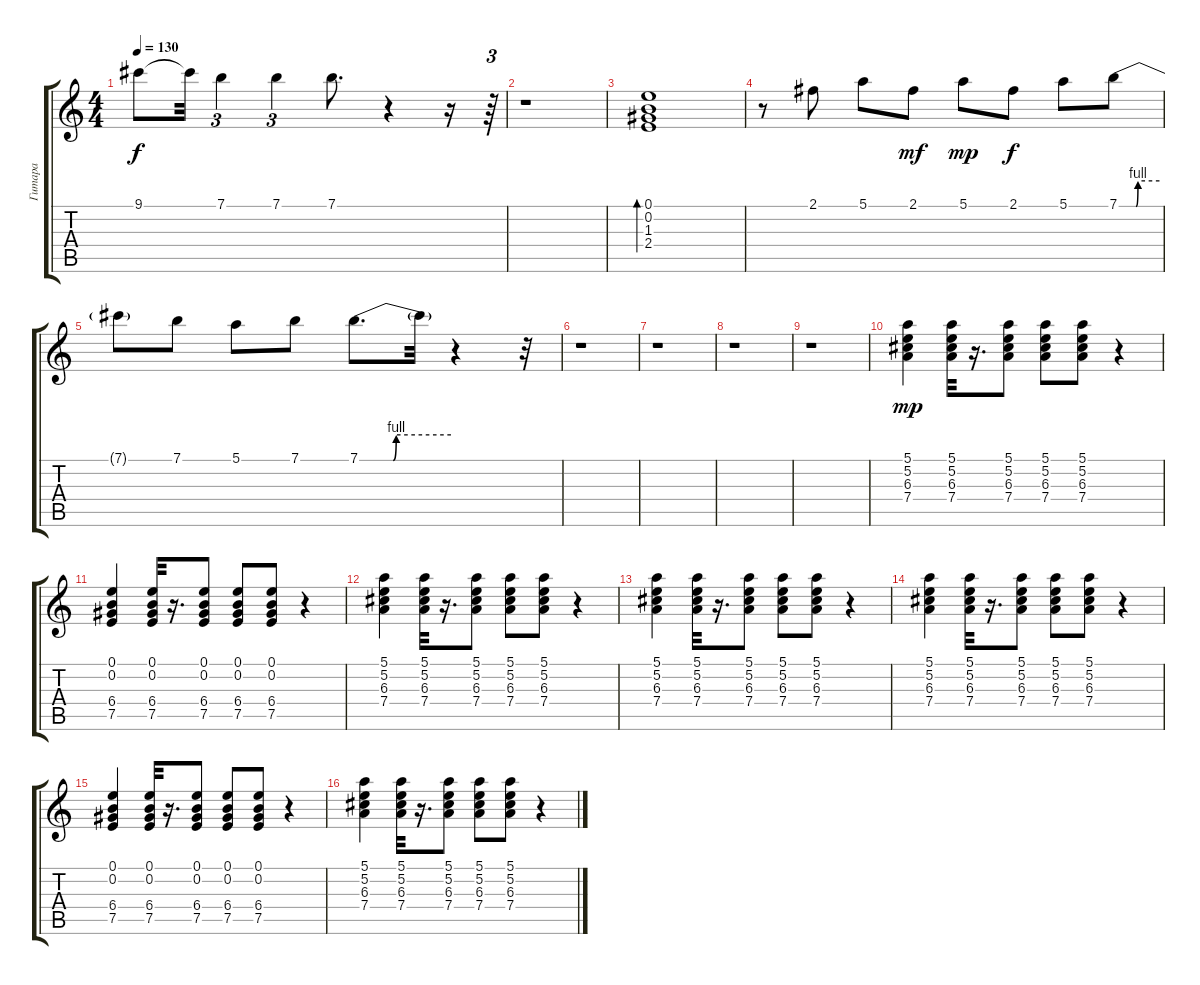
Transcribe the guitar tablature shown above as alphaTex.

\track ("Гитара" "Гитара") {instrument acousticguitarsteel}
\staff {score tabs}
\tuning (E4 B3 G3 D3 A2 E2) {hide}
\ts (4 4)
\tempo 130
\clef g2
\ks c
9.1{t}.8{dy f} 9.1{t}.32 7.1.4{tu (3 2)} 7.1.4{tu (3 2)} 7.1.8{d} r.4 r.16 r.64{tu (3 2)} |
r.1 |
(0.1 0.2 1.3 2.4).1{bd 240} |
r.8 2.1.8 5.1.8 2.1.8{dy mf} 5.1.8{dy mp} 2.1.8{dy f} 5.1.8 7.1{be (custom 0 0 25 0 28 4 60 4)}.8 |
7.1{t}.8 7.1.8 5.1.8 7.1.8 7.1{be (custom 0 0 22 0 24 4 60 4)}.8{d} 7.1{t}.32 r.4 r.32 |
r.1 |
r.1 |
r.1 |
r.1 |
(5.1 5.2 6.3 7.4).4{dy mp} (5.1 5.2 6.3 7.4).32 r.16{d} (5.1 5.2 6.3 7.4).8 (5.1 5.2 6.3 7.4).8 (5.1 5.2 6.3 7.4).8 r.4 |
(0.1 0.2 6.4 7.5).4 (0.1 0.2 6.4 7.5).32 r.16{d} (0.1 0.2 6.4 7.5).8 (0.1 0.2 6.4 7.5).8 (0.1 0.2 6.4 7.5).8 r.4 |
(5.1 5.2 6.3 7.4).4 (5.1 5.2 6.3 7.4).32 r.16{d} (5.1 5.2 6.3 7.4).8 (5.1 5.2 6.3 7.4).8 (5.1 5.2 6.3 7.4).8 r.4 |
(5.1 5.2 6.3 7.4).4 (5.1 5.2 6.3 7.4).32 r.16{d} (5.1 5.2 6.3 7.4).8 (5.1 5.2 6.3 7.4).8 (5.1 5.2 6.3 7.4).8 r.4 |
(5.1 5.2 6.3 7.4).4 (5.1 5.2 6.3 7.4).32 r.16{d} (5.1 5.2 6.3 7.4).8 (5.1 5.2 6.3 7.4).8 (5.1 5.2 6.3 7.4).8 r.4 |
(0.1 0.2 6.4 7.5).4 (0.1 0.2 6.4 7.5).32 r.16{d} (0.1 0.2 6.4 7.5).8 (0.1 0.2 6.4 7.5).8 (0.1 0.2 6.4 7.5).8 r.4 |
(5.1 5.2 6.3 7.4).4 (5.1 5.2 6.3 7.4).32 r.16{d} (5.1 5.2 6.3 7.4).8 (5.1 5.2 6.3 7.4).8 (5.1 5.2 6.3 7.4).8 r.4
